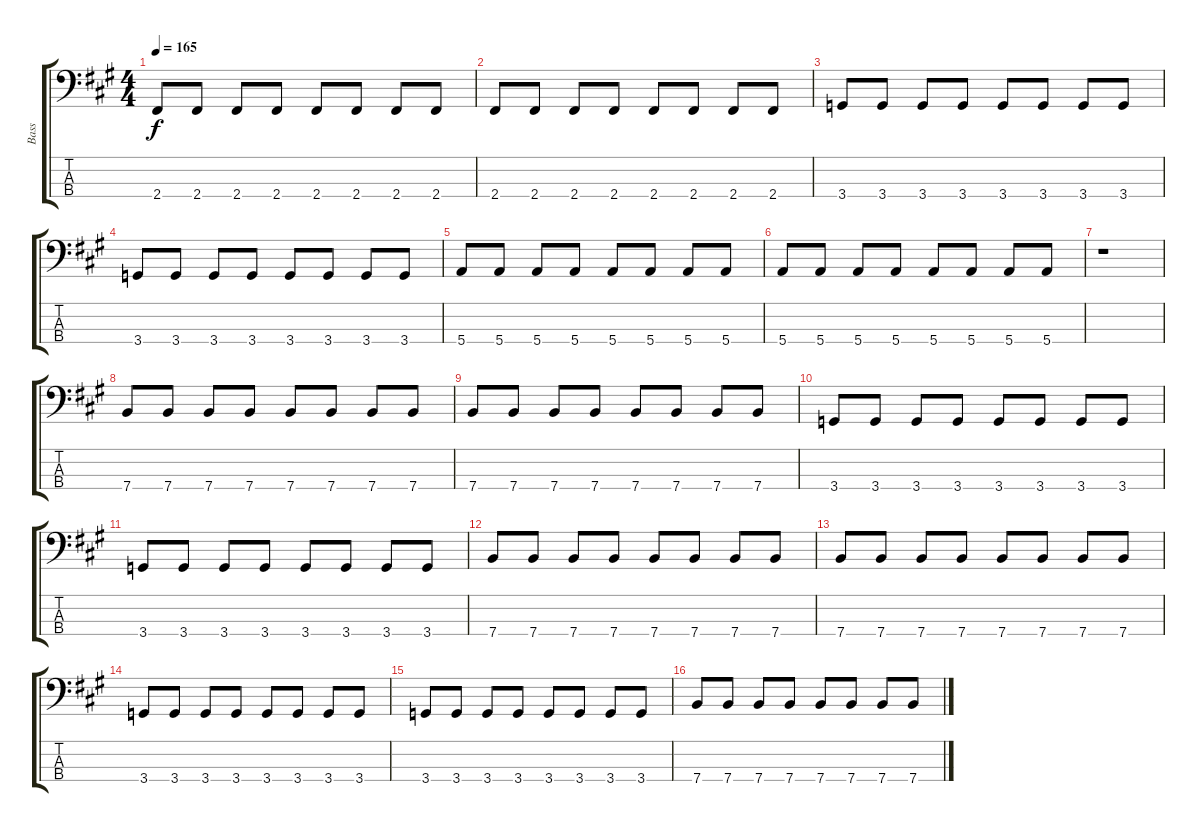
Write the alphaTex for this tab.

\track ("Bass" "Bass") {instrument electricbasspick}
\staff {score tabs}
\tuning (G2 D2 A1 E1) {hide}
\ts (4 4)
\tempo 165
\clef f4
\ks a
2.4.8{dy f} 2.4.8 2.4.8 2.4.8 2.4.8 2.4.8 2.4.8 2.4.8 |
2.4.8 2.4.8 2.4.8 2.4.8 2.4.8 2.4.8 2.4.8 2.4.8 |
3.4.8 3.4.8 3.4.8 3.4.8 3.4.8 3.4.8 3.4.8 3.4.8 |
3.4.8 3.4.8 3.4.8 3.4.8 3.4.8 3.4.8 3.4.8 3.4.8 |
5.4.8 5.4.8 5.4.8 5.4.8 5.4.8 5.4.8 5.4.8 5.4.8 |
5.4.8 5.4.8 5.4.8 5.4.8 5.4.8 5.4.8 5.4.8 5.4.8 |
r.1 |
7.4.8 7.4.8 7.4.8 7.4.8 7.4.8 7.4.8 7.4.8 7.4.8 |
7.4.8 7.4.8 7.4.8 7.4.8 7.4.8 7.4.8 7.4.8 7.4.8 |
3.4.8 3.4.8 3.4.8 3.4.8 3.4.8 3.4.8 3.4.8 3.4.8 |
3.4.8 3.4.8 3.4.8 3.4.8 3.4.8 3.4.8 3.4.8 3.4.8 |
7.4.8 7.4.8 7.4.8 7.4.8 7.4.8 7.4.8 7.4.8 7.4.8 |
7.4.8 7.4.8 7.4.8 7.4.8 7.4.8 7.4.8 7.4.8 7.4.8 |
3.4.8 3.4.8 3.4.8 3.4.8 3.4.8 3.4.8 3.4.8 3.4.8 |
3.4.8 3.4.8 3.4.8 3.4.8 3.4.8 3.4.8 3.4.8 3.4.8 |
7.4.8 7.4.8 7.4.8 7.4.8 7.4.8 7.4.8 7.4.8 7.4.8
